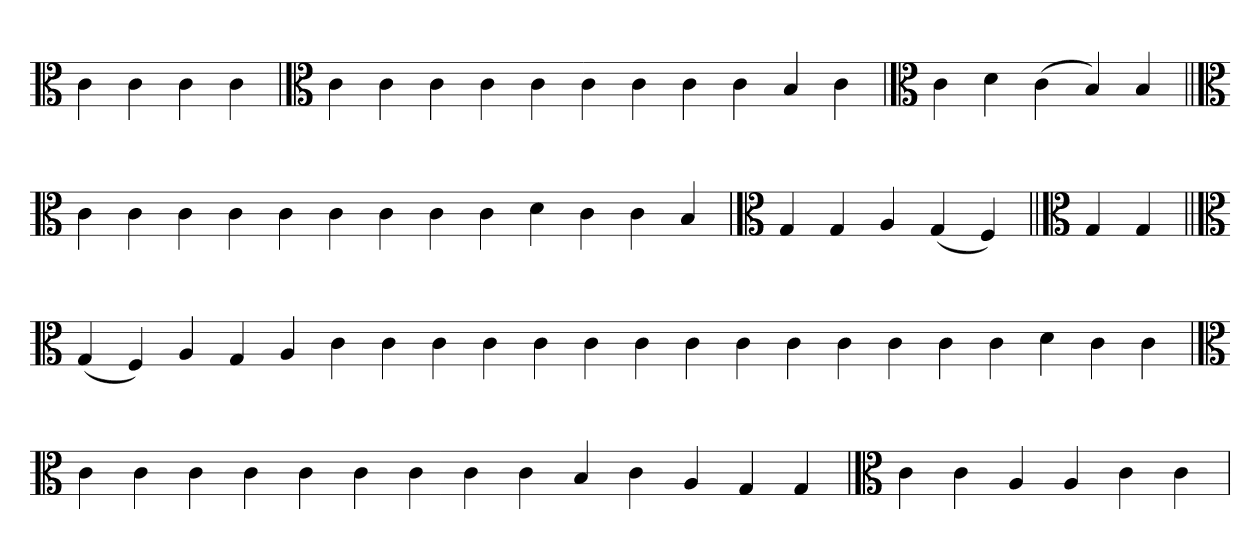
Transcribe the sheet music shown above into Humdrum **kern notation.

**kern
*part1
*staff1
*clefC3
=
4c
4c
4c
4c
=`
*clefC3
4c
4c
4c
4c
4c
4c
4c
4c
4c
4B
4c
='
*clefC3
4c
4d
(4c
4B)
4B
=||
*clefC3
4c
4c
4c
4c
4c
4c
4c
4c
4c
4d
4c
4c
4B
=
*clefC3
4G
4G
4A
(4G
4F)
=||
*clefC3
4G
4G
=||
*clefC3
(4G
4F)
4A
4G
4A
4c
4c
4c
4c
4c
4c
4c
4c
4c
4c
4c
4c
4c
4c
4d
4c
4c
=
*clefC3
4c
4c
4c
4c
4c
4c
4c
4c
4c
4B
4c
4A
4G
4G
=
*clefC3
4c
4c
4A
4A
4c
4c
=
*-
